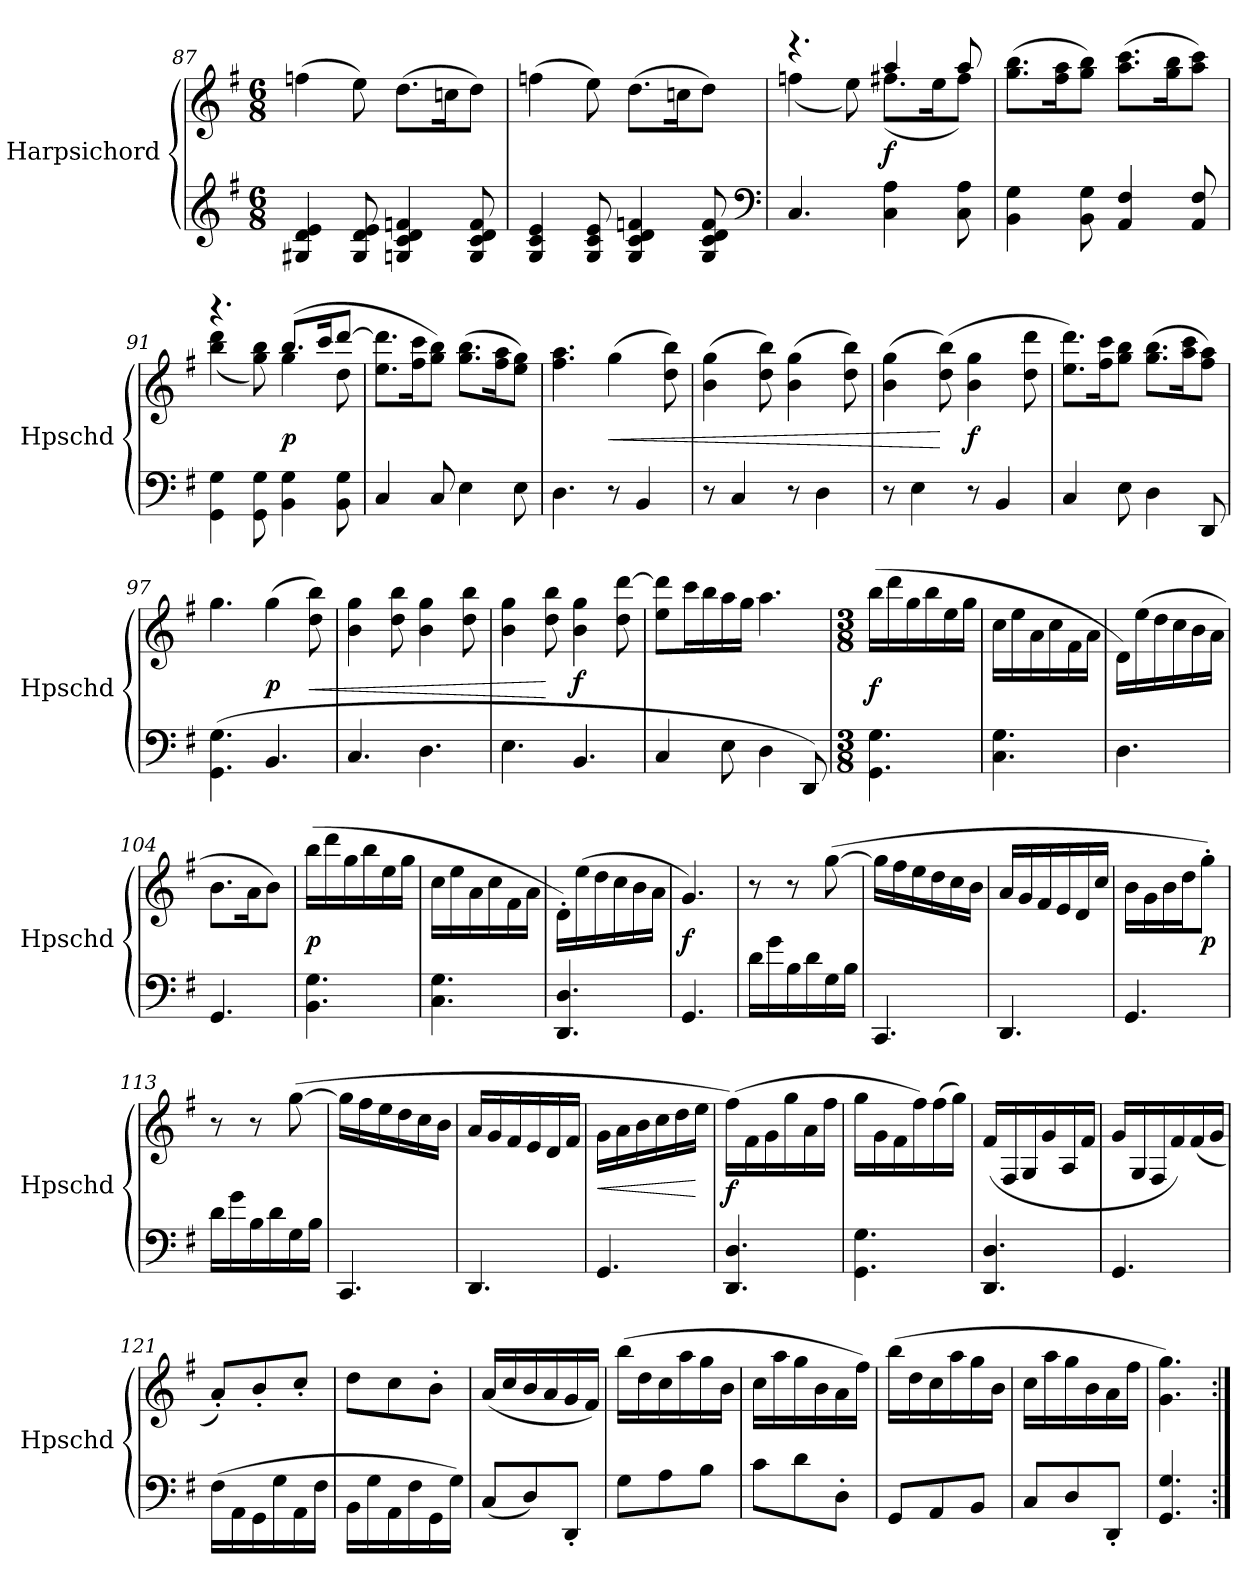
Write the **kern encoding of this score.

**kern	**kern	**dynam
*part1	*part1	*part1
*staff2	*staff1	*staff1/2
*I"Harpsichord	*	*
*I'Hpschd	*	*
*clefG2	*clefG2	*
*k[f#]	*k[f#]	*
*G:	*G:	*
*M6/8	*M6/8	*
=87	=87	=87
4G#X/ 4d/ 4e/	(4ffn\	.
8G#/ 8d/ 8e/	8ee\)	.
4Gn/ 4c/ 4d/ 4fn/	(8.dd\L	.
.	16ccn\K	.
8G/ 8c/ 8d/ 8f/	8dd\J)	.
=88	=88	=88
4G/ 4c/ 4e/	(4ffn\	.
8G/ 8c/ 8e/	8ee\)	.
4G/ 4c/ 4d/ 4fn/	(8.dd\L	.
.	16ccn\K	.
8G/ 8c/ 8d/ 8f/	8dd\J)	.
*clefF4	*	*
=89	=89	=89
*	*^	*
4.C/	4.r	(4ffn\	.
.	.	8ee\)	.
4C\ 4A\	4aa/	(8.ff#X\L	f
.	.	16ee\K	.
8C\ 8A\	8aa/	8ff#\J)	.
*	*v	*v	*
=90	=90	=90
4BB\ 4G\	(8.gg\ 8.bb\L	.
.	16ff#\ 16aa\K	.
8BB\ 8G\	8gg\ 8bb\J)	.
4AA/ 4F#/	(8.aa\ 8.ccc\L	.
.	16gg\ 16bb\K	.
8AA/ 8F#/	8aa\ 8ccc\J)	.
=91	=91	=91
*	*^	*
4GG\ 4G\	4.r	(4bb\ 4ddd\	.
8GG\ 8G\	.	8gg\ 8bb\)	.
4BB\ 4G\	(8.bb/L	4gg\	p
.	16ccc/K	.	.
8BB\ 8G\	[8ddd/J	8dd\	.
*	*v	*v	*
=92	=92	=92
4C/	8.ee\ 8.ddd]\L	.
.	16ff#\ 16ccc\K	.
8C/	8gg\ 8bb\J)	.
4E\	(8.gg\ 8.bb\L	.
.	16ff#\ 16aa\K	.
8E\	8ee\ 8gg\J)	.
=93	=93	=93
4.D\	4.ff#\ 4.aa\	.
8r	(4gg\	<
4BB/	.	.
.	8dd\ 8bb\)	.
=94	=94	=94
8r	(4b\ 4gg\	.
4C/	.	.
.	8dd\ 8bb\)	.
8r	(4b\ 4gg\	.
4D\	.	.
.	8dd\ 8bb\)	.
=95	=95	=95
8r	(4b\ 4gg\	.
4E\	.	.
.	(8dd\ 8bb\)	[
8r	4b\ 4gg\	f
4BB/	.	.
.	8dd\ 8ddd\	.
=96	=96	=96
4C/	8.ee\ 8.ddd\L)	.
.	16ff#\ 16ccc\K	.
8E\	8gg\ 8bb\J	.
4D\	(8.gg\ 8.bb\L	.
.	16aa\ 16ccc\K	.
8DD/	8ff#\ 8aa\J)	.
=97	=97	=97
(4.GG\ 4.G\	4.gg\	.
4.BB/	(4gg\	p
.	8dd\ 8bb\)	<
=98	=98	=98
4.C/	4b\ 4gg\	.
.	8dd\ 8bb\	.
4.D\	4b\ 4gg\	.
.	8dd\ 8bb\	.
=99	=99	=99
4.E\	4b\ 4gg\	.
.	8dd\ 8bb\	[
4.BB/	4b\ 4gg\	f
.	8dd\ [8ddd\	.
=100	=100	=100
4C/	8ee\ 8ddd]\L	.
.	16ccc\L	.
.	16bb\	.
8E\	16aa\	.
.	16gg\JJ	.
4D\	4.aa\	.
8DD/)	.	.
=101	=101	=101
*M3/8	*M3/8	*
*	*MM150	*
4.GG\ 4.G\	(16bb\LL	f
.	16ddd\	.
.	16gg\	.
.	16bb\	.
.	16ee\	.
.	16gg\JJ	.
=102	=102	=102
4.C\ 4.G\	16cc\LL	.
.	16ee\	.
.	16a\	.
.	16cc\	.
.	16f#\	.
.	16a\JJ	.
=103	=103	=103
4.D\	16d\LL)	.
.	(16ee\	.
.	16dd\	.
.	16cc\	.
.	16b\	.
.	16a\JJ	.
=104	=104	=104
4.GG/	8.b\L	.
.	16a\K	.
.	8b\J)	.
=105	=105	=105
4.BB\ 4.G\	(16bb\LL	p
.	16ddd\	.
.	16gg\	.
.	16bb\	.
.	16ee\	.
.	16gg\JJ	.
=106	=106	=106
4.C\ 4.G\	16cc\LL	.
.	16ee\	.
.	16a\	.
.	16cc\	.
.	16f#\	.
.	16a\JJ	.
=107	=107	=107
4.DD/ 4.D/	16d'\LL)	.
.	(16ee\	.
.	16dd\	.
.	16cc\	.
.	16b\	.
.	16a\JJ	.
=108	=108	=108
4.GG/	4.g/)	f
=109	=109	=109
16d\LL	8r	.
16g\	.	.
16B\	8r	.
16d\	.	.
16G\	([8gg\	.
16B\JJ	.	.
=110	=110	=110
4.CC/	16gg\LL]	.
.	16ff#\	.
.	16ee\	.
.	16dd\	.
.	16cc\	.
.	16b\JJ	.
=111	=111	=111
4.DD/	16a/LL	.
.	16g/	.
.	16f#/	.
.	16e/	.
.	16d/	.
.	16cc/JJ	.
=112	=112	=112
4.GG/	16b\LL	.
.	16g\	.
.	16b\	.
.	16dd\J	.
.	8gg'\J)	p
=113	=113	=113
16d\LL	8r	.
16g\	.	.
16B\	8r	.
16d\	.	.
16G\	([8gg\	.
16B\JJ	.	.
=114	=114	=114
4.CC/	16gg\LL]	.
.	16ff#\	.
.	16ee\	.
.	16dd\	.
.	16cc\	.
.	16b\JJ	.
=115	=115	=115
4.DD/	16a/LL	.
.	16g/	.
.	16f#/	.
.	16e/	.
.	16d/	.
.	16f#/JJ	.
=116	=116	=116
4.GG/	16g\LL	<
.	16a\	.
.	16b\	.
.	16cc\	.
.	16dd\	.
.	16ee\JJ	[
=117	=117	=117
4.DD/ 4.D/	(16ff#\LL)	f
.	16f#\	.
.	16g\	.
.	16gg\	.
.	16a\	.
.	16ff#\JJ	.
=118	=118	=118
4.GG\ 4.G\	16gg\LL	.
.	16g\	.
.	16f#\	.
.	16ff#\)	.
.	(16ff#\	.
.	16gg\JJ)	.
=119	=119	=119
4.DD/ 4.D/	(16f#/LL	.
.	16F#/	.
.	16G/	.
.	16g/	.
.	16A/	.
.	16f#/JJ	.
=120	=120	=120
4.GG/	16g/LL	.
.	16G/	.
.	16F#/	.
.	16f#/)	.
.	(16f#/	.
.	16g/JJ	.
=121	=121	=121
(16F#\LL	8a'/L)	.
16AA\	.	.
16GG\	8b'/	.
16G\	.	.
16AA\	8cc'/J	.
16F#\JJ	.	.
=122	=122	=122
16BB\LL	8dd\L	.
16G\	.	.
16AA\	8cc\	.
16F#\	.	.
16GG\	8b'\J	.
16G\JJ)	.	.
=123	=123	=123
(8C/L	(16a/LL	.
.	16cc/	.
8D/)	16b/	.
.	16a/	.
8DD'/J	16g/	.
.	16f#/JJ)	.
=124	=124	=124
8G\L	(16bb\LL	.
.	16dd\	.
8A\	16cc\	.
.	16aa\	.
8B\J	16gg\	.
.	16b\JJ	.
=125	=125	=125
8c\L	16cc\LL	.
.	16aa\	.
8d\	16gg\	.
.	16b\	.
8D'\J	16a\	.
.	16ff#\JJ)	.
=126	=126	=126
8GG/L	(16bb\LL	.
.	16dd\	.
8AA/	16cc\	.
.	16aa\	.
8BB/J	16gg\	.
.	16b\JJ	.
=127	=127	=127
8C/L	16cc\LL	.
.	16aa\	.
8D/	16gg\	.
.	16b\	.
8DD'/J	16a\	.
.	16ff#\JJ	.
=128	=128	=128
4.GG/ 4.G/	4.g\ 4.gg\)	.
=:|!	=:|!	=:|!
*-	*-	*-
